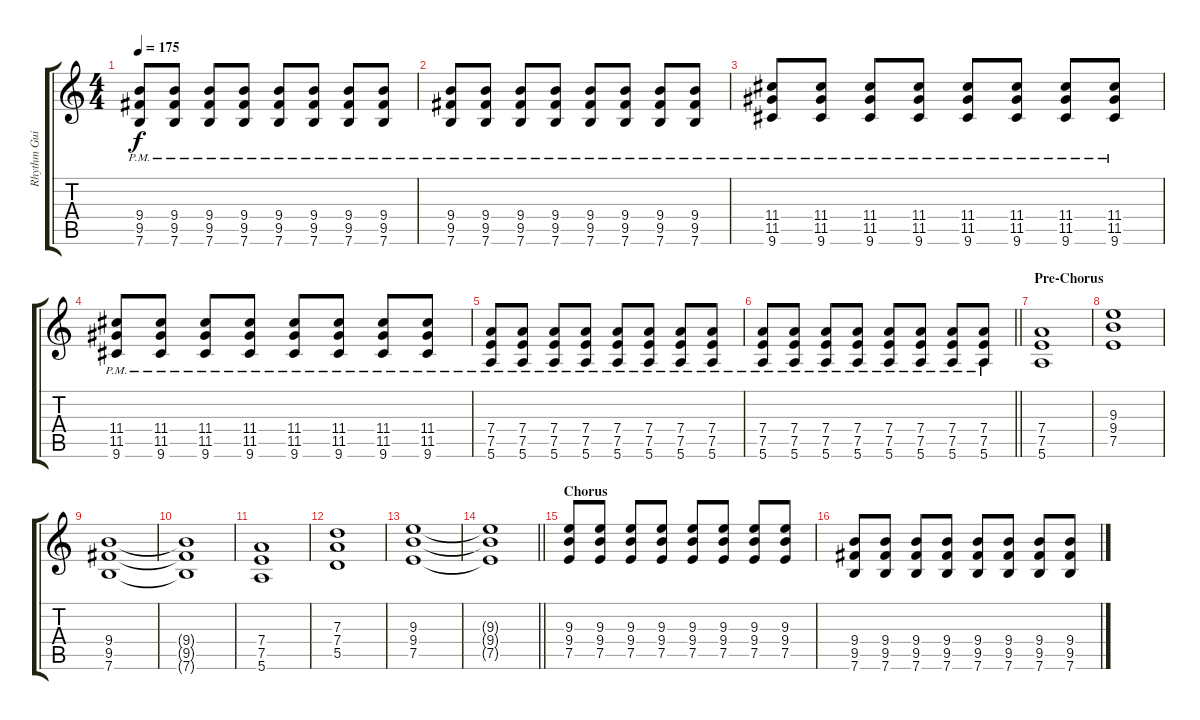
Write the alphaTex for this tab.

\track ("Rhythm Guitar" "Rhythm Gui") {instrument overdrivenguitar}
\staff {score tabs}
\tuning (E4 B3 G3 D3 A2 E2) {hide}
\ts (4 4)
\tempo 175
\clef g2
\ks c
(9.4{pm} 9.5{pm} 7.6{pm}).8{dy f} (9.4{pm} 9.5{pm} 7.6{pm}).8 (9.4{pm} 9.5{pm} 7.6{pm}).8 (9.4{pm} 9.5{pm} 7.6{pm}).8 (9.4{pm} 9.5{pm} 7.6{pm}).8 (9.4{pm} 9.5{pm} 7.6{pm}).8 (9.4{pm} 9.5{pm} 7.6{pm}).8 (9.4{pm} 9.5{pm} 7.6{pm}).8 |
(9.4{pm} 9.5{pm} 7.6{pm}).8 (9.4{pm} 9.5{pm} 7.6{pm}).8 (9.4{pm} 9.5{pm} 7.6{pm}).8 (9.4{pm} 9.5{pm} 7.6{pm}).8 (9.4{pm} 9.5{pm} 7.6{pm}).8 (9.4{pm} 9.5{pm} 7.6{pm}).8 (9.4{pm} 9.5{pm} 7.6{pm}).8 (9.4{pm} 9.5{pm} 7.6{pm}).8 |
(11.4{pm} 11.5{pm} 9.6{pm}).8 (11.4{pm} 11.5{pm} 9.6{pm}).8 (11.4{pm} 11.5{pm} 9.6{pm}).8 (11.4{pm} 11.5{pm} 9.6{pm}).8 (11.4{pm} 11.5{pm} 9.6{pm}).8 (11.4{pm} 11.5{pm} 9.6{pm}).8 (11.4{pm} 11.5{pm} 9.6{pm}).8 (11.4{pm} 11.5{pm} 9.6{pm}).8 |
(11.4{pm} 11.5{pm} 9.6{pm}).8 (11.4{pm} 11.5{pm} 9.6{pm}).8 (11.4{pm} 11.5{pm} 9.6{pm}).8 (11.4{pm} 11.5{pm} 9.6{pm}).8 (11.4{pm} 11.5{pm} 9.6{pm}).8 (11.4{pm} 11.5{pm} 9.6{pm}).8 (11.4{pm} 11.5{pm} 9.6{pm}).8 (11.4{pm} 11.5{pm} 9.6{pm}).8 |
(7.4{pm} 7.5{pm} 5.6{pm}).8 (7.4{pm} 7.5{pm} 5.6{pm}).8 (7.4{pm} 7.5{pm} 5.6{pm}).8 (7.4{pm} 7.5{pm} 5.6{pm}).8 (7.4{pm} 7.5{pm} 5.6{pm}).8 (7.4{pm} 7.5{pm} 5.6{pm}).8 (7.4{pm} 7.5{pm} 5.6{pm}).8 (7.4{pm} 7.5{pm} 5.6{pm}).8 |
\barLineRight lightlight
(7.4{pm} 7.5{pm} 5.6{pm}).8 (7.4{pm} 7.5{pm} 5.6{pm}).8 (7.4{pm} 7.5{pm} 5.6{pm}).8 (7.4{pm} 7.5{pm} 5.6{pm}).8 (7.4{pm} 7.5{pm} 5.6{pm}).8 (7.4{pm} 7.5{pm} 5.6{pm}).8 (7.4{pm} 7.5{pm} 5.6{pm}).8 (7.4{pm} 7.5{pm} 5.6{pm}).8 |
\section ("" "Pre-Chorus")
(7.4 7.5 5.6).1 |
(9.3 9.4 7.5).1 |
(9.4 9.5 7.6).1 |
(9.4{t} 9.5{t} 7.6{t}).1 |
(7.4 7.5 5.6).1 |
(7.3 7.4 5.5).1 |
(9.3 9.4 7.5).1 |
\barLineRight lightlight
(9.3{t} 9.4{t} 7.5{t}).1 |
\section ("" "Chorus")
(9.3 9.4 7.5).8 (9.3 9.4 7.5).8 (9.3 9.4 7.5).8 (9.3 9.4 7.5).8 (9.3 9.4 7.5).8 (9.3 9.4 7.5).8 (9.3 9.4 7.5).8 (9.3 9.4 7.5).8 |
(9.4 9.5 7.6).8 (9.4 9.5 7.6).8 (9.4 9.5 7.6).8 (9.4 9.5 7.6).8 (9.4 9.5 7.6).8 (9.4 9.5 7.6).8 (9.4 9.5 7.6).8 (9.4 9.5 7.6).8
